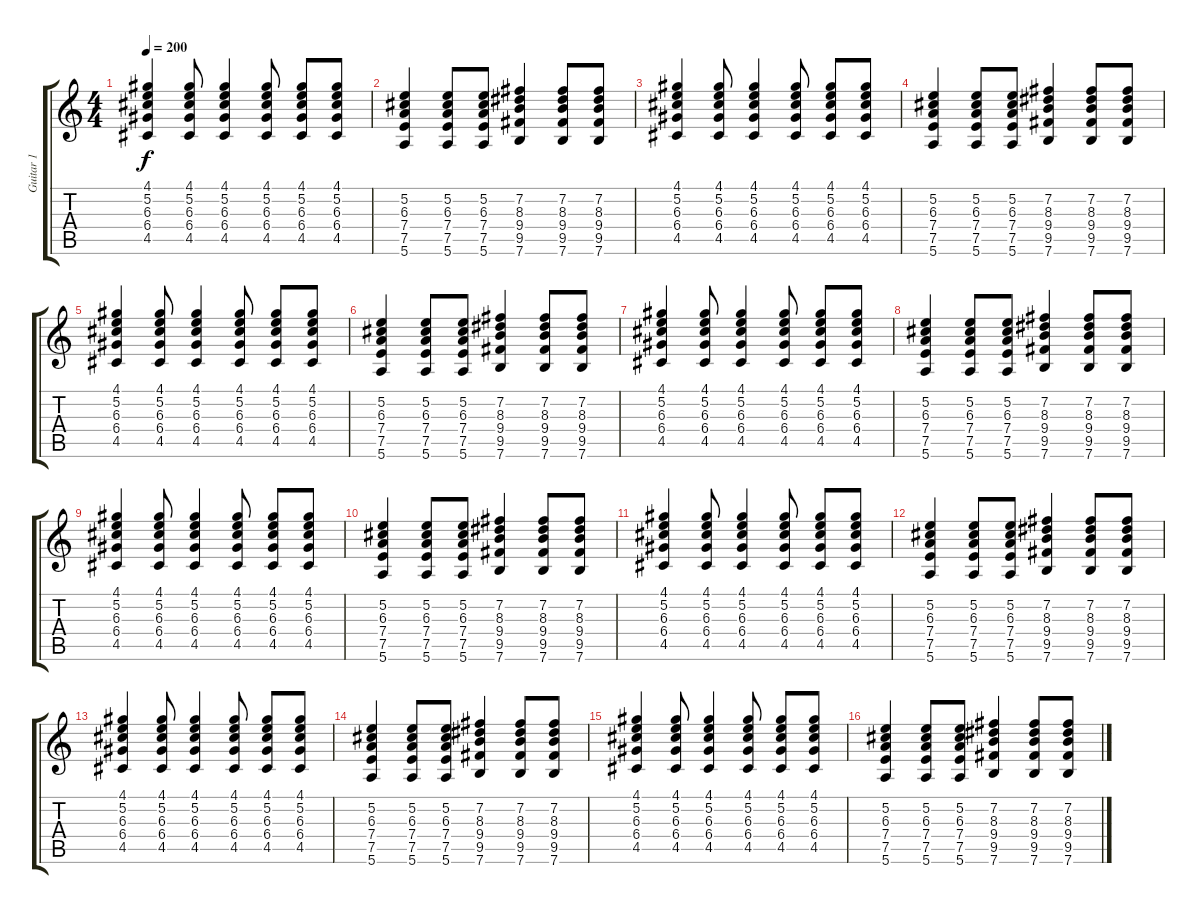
\track ("Guitar 1" "Guitar 1") {instrument overdrivenguitar}
\staff {score tabs}
\tuning (E4 B3 G3 D3 A2 E2) {hide}
\ts (4 4)
\tempo 200
\clef g2
\ks c
(4.1 5.2 6.3 6.4 4.5).4{dy f} (4.1 5.2 6.3 6.4 4.5).8 (4.1 5.2 6.3 6.4 4.5).4 (4.1 5.2 6.3 6.4 4.5).8 (4.1 5.2 6.3 6.4 4.5).8 (4.1 5.2 6.3 6.4 4.5).8 |
(5.2 6.3 7.4 7.5 5.6).4 (5.2 6.3 7.4 7.5 5.6).8 (5.2 6.3 7.4 7.5 5.6).8 (7.2 8.3 9.4 9.5 7.6).4 (7.2 8.3 9.4 9.5 7.6).8 (7.2 8.3 9.4 9.5 7.6).8 |
(4.1 5.2 6.3 6.4 4.5).4 (4.1 5.2 6.3 6.4 4.5).8 (4.1 5.2 6.3 6.4 4.5).4 (4.1 5.2 6.3 6.4 4.5).8 (4.1 5.2 6.3 6.4 4.5).8 (4.1 5.2 6.3 6.4 4.5).8 |
(5.2 6.3 7.4 7.5 5.6).4 (5.2 6.3 7.4 7.5 5.6).8 (5.2 6.3 7.4 7.5 5.6).8 (7.2 8.3 9.4 9.5 7.6).4 (7.2 8.3 9.4 9.5 7.6).8 (7.2 8.3 9.4 9.5 7.6).8 |
(4.1 5.2 6.3 6.4 4.5).4 (4.1 5.2 6.3 6.4 4.5).8 (4.1 5.2 6.3 6.4 4.5).4 (4.1 5.2 6.3 6.4 4.5).8 (4.1 5.2 6.3 6.4 4.5).8 (4.1 5.2 6.3 6.4 4.5).8 |
(5.2 6.3 7.4 7.5 5.6).4 (5.2 6.3 7.4 7.5 5.6).8 (5.2 6.3 7.4 7.5 5.6).8 (7.2 8.3 9.4 9.5 7.6).4 (7.2 8.3 9.4 9.5 7.6).8 (7.2 8.3 9.4 9.5 7.6).8 |
(4.1 5.2 6.3 6.4 4.5).4 (4.1 5.2 6.3 6.4 4.5).8 (4.1 5.2 6.3 6.4 4.5).4 (4.1 5.2 6.3 6.4 4.5).8 (4.1 5.2 6.3 6.4 4.5).8 (4.1 5.2 6.3 6.4 4.5).8 |
(5.2 6.3 7.4 7.5 5.6).4 (5.2 6.3 7.4 7.5 5.6).8 (5.2 6.3 7.4 7.5 5.6).8 (7.2 8.3 9.4 9.5 7.6).4 (7.2 8.3 9.4 9.5 7.6).8 (7.2 8.3 9.4 9.5 7.6).8 |
(4.1 5.2 6.3 6.4 4.5).4 (4.1 5.2 6.3 6.4 4.5).8 (4.1 5.2 6.3 6.4 4.5).4 (4.1 5.2 6.3 6.4 4.5).8 (4.1 5.2 6.3 6.4 4.5).8 (4.1 5.2 6.3 6.4 4.5).8 |
(5.2 6.3 7.4 7.5 5.6).4 (5.2 6.3 7.4 7.5 5.6).8 (5.2 6.3 7.4 7.5 5.6).8 (7.2 8.3 9.4 9.5 7.6).4 (7.2 8.3 9.4 9.5 7.6).8 (7.2 8.3 9.4 9.5 7.6).8 |
(4.1 5.2 6.3 6.4 4.5).4 (4.1 5.2 6.3 6.4 4.5).8 (4.1 5.2 6.3 6.4 4.5).4 (4.1 5.2 6.3 6.4 4.5).8 (4.1 5.2 6.3 6.4 4.5).8 (4.1 5.2 6.3 6.4 4.5).8 |
(5.2 6.3 7.4 7.5 5.6).4 (5.2 6.3 7.4 7.5 5.6).8 (5.2 6.3 7.4 7.5 5.6).8 (7.2 8.3 9.4 9.5 7.6).4 (7.2 8.3 9.4 9.5 7.6).8 (7.2 8.3 9.4 9.5 7.6).8 |
(4.1 5.2 6.3 6.4 4.5).4 (4.1 5.2 6.3 6.4 4.5).8 (4.1 5.2 6.3 6.4 4.5).4 (4.1 5.2 6.3 6.4 4.5).8 (4.1 5.2 6.3 6.4 4.5).8 (4.1 5.2 6.3 6.4 4.5).8 |
(5.2 6.3 7.4 7.5 5.6).4 (5.2 6.3 7.4 7.5 5.6).8 (5.2 6.3 7.4 7.5 5.6).8 (7.2 8.3 9.4 9.5 7.6).4 (7.2 8.3 9.4 9.5 7.6).8 (7.2 8.3 9.4 9.5 7.6).8 |
(4.1 5.2 6.3 6.4 4.5).4 (4.1 5.2 6.3 6.4 4.5).8 (4.1 5.2 6.3 6.4 4.5).4 (4.1 5.2 6.3 6.4 4.5).8 (4.1 5.2 6.3 6.4 4.5).8 (4.1 5.2 6.3 6.4 4.5).8 |
(5.2 6.3 7.4 7.5 5.6).4 (5.2 6.3 7.4 7.5 5.6).8 (5.2 6.3 7.4 7.5 5.6).8 (7.2 8.3 9.4 9.5 7.6).4 (7.2 8.3 9.4 9.5 7.6).8 (7.2 8.3 9.4 9.5 7.6).8
